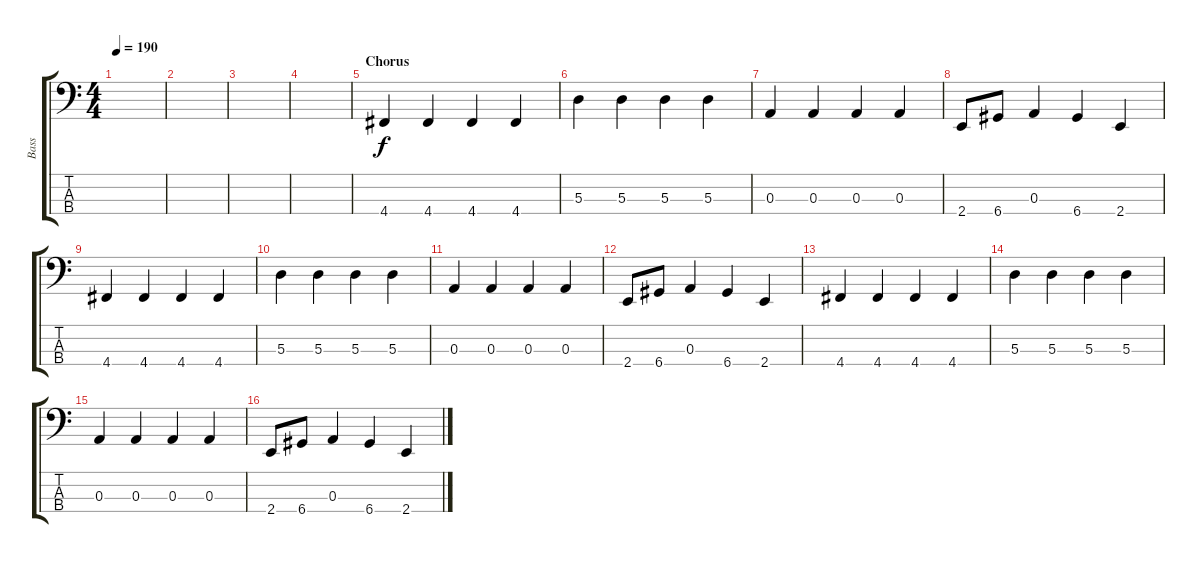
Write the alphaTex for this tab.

\track ("Bass" "Bass") {instrument electricbassfinger}
\staff {score tabs}
\tuning (G2 D2 A1 D1) {hide}
\ts (4 4)
\tempo 190
\clef f4
\ks c
|
|
|
|
\section ("" "Chorus")
4.4.4 4.4.4 4.4.4 4.4.4 |
5.3.4 5.3.4 5.3.4 5.3.4 |
0.3.4 0.3.4 0.3.4 0.3.4 |
2.4.8 6.4.8 0.3.4 6.4.4 2.4.4 |
4.4.4 4.4.4 4.4.4 4.4.4 |
5.3.4 5.3.4 5.3.4 5.3.4 |
0.3.4 0.3.4 0.3.4 0.3.4 |
2.4.8 6.4.8 0.3.4 6.4.4 2.4.4 |
4.4.4 4.4.4 4.4.4 4.4.4 |
5.3.4 5.3.4 5.3.4 5.3.4 |
0.3.4 0.3.4 0.3.4 0.3.4 |
2.4.8 6.4.8 0.3.4 6.4.4 2.4.4
